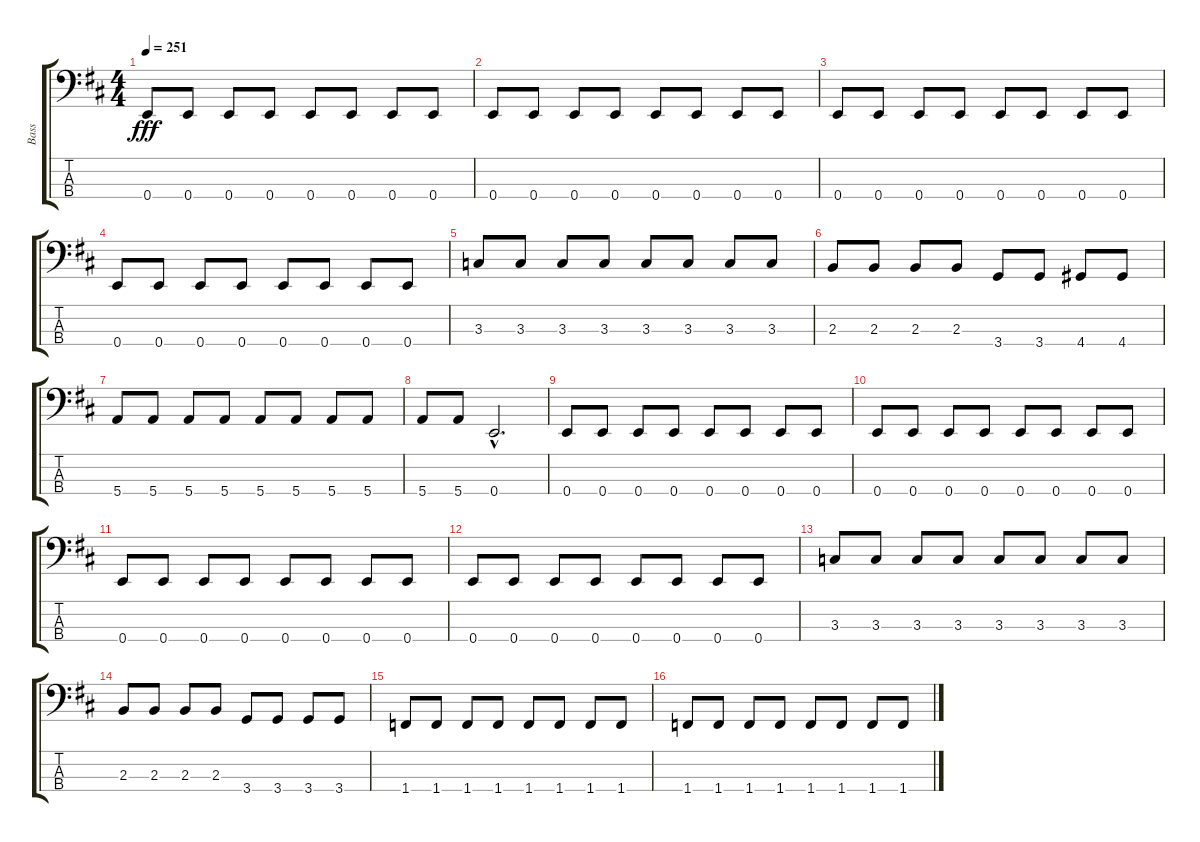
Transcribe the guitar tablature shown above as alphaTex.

\track ("Bass" "Bass") {instrument electricbassfinger}
\staff {score tabs}
\tuning (G2 D2 A1 E1) {hide}
\ts (4 4)
\tempo 251
\clef f4
\ks d
0.4.8{dy fff} 0.4.8 0.4.8 0.4.8 0.4.8 0.4.8 0.4.8 0.4.8 |
0.4.8 0.4.8 0.4.8 0.4.8 0.4.8 0.4.8 0.4.8 0.4.8 |
0.4.8 0.4.8 0.4.8 0.4.8 0.4.8 0.4.8 0.4.8 0.4.8 |
0.4.8 0.4.8 0.4.8 0.4.8 0.4.8 0.4.8 0.4.8 0.4.8 |
3.3.8 3.3.8 3.3.8 3.3.8 3.3.8 3.3.8 3.3.8 3.3.8 |
2.3.8 2.3.8 2.3.8 2.3.8 3.4.8 3.4.8 4.4.8 4.4.8 |
5.4.8 5.4.8 5.4.8 5.4.8 5.4.8 5.4.8 5.4.8 5.4.8 |
5.4.8 5.4.8 0.4{hac}.2{d} |
0.4.8 0.4.8 0.4.8 0.4.8 0.4.8 0.4.8 0.4.8 0.4.8 |
0.4.8 0.4.8 0.4.8 0.4.8 0.4.8 0.4.8 0.4.8 0.4.8 |
0.4.8 0.4.8 0.4.8 0.4.8 0.4.8 0.4.8 0.4.8 0.4.8 |
0.4.8 0.4.8 0.4.8 0.4.8 0.4.8 0.4.8 0.4.8 0.4.8 |
3.3.8 3.3.8 3.3.8 3.3.8 3.3.8 3.3.8 3.3.8 3.3.8 |
2.3.8 2.3.8 2.3.8 2.3.8 3.4.8 3.4.8 3.4.8 3.4.8 |
1.4.8 1.4.8 1.4.8 1.4.8 1.4.8 1.4.8 1.4.8 1.4.8 |
1.4.8 1.4.8 1.4.8 1.4.8 1.4.8 1.4.8 1.4.8 1.4.8
